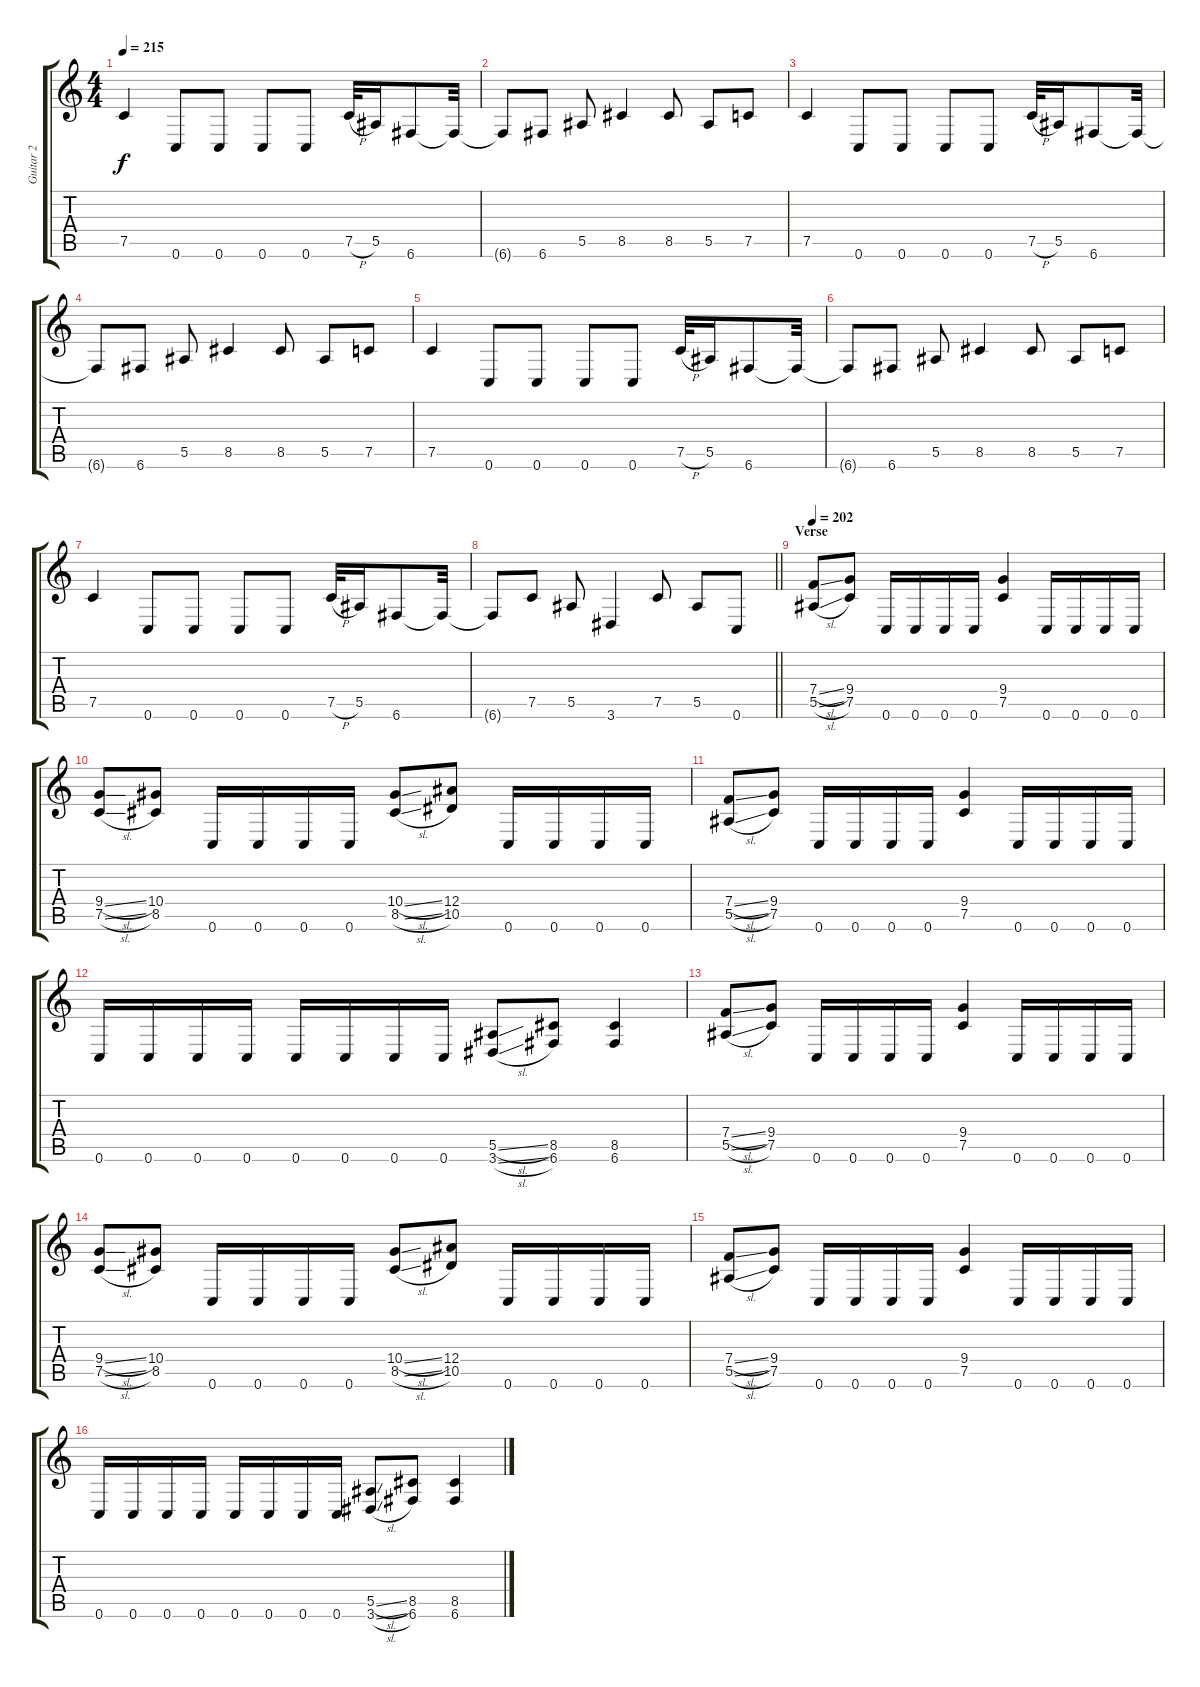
\track ("Guitar 2" "Guitar 2") {instrument overdrivenguitar}
\staff {score tabs}
\tuning (C4 G3 Eb3 Bb2 F2 C2) {hide}
\ts (4 4)
\tempo 215
\clef g2
\ks c
7.5.4{dy f} 0.6.8 0.6.8 0.6.8 0.6.8 7.5{h}.32 5.5.16 6.6.8 6.6{t}.32 |
6.6{t}.8 6.6.8 5.5.8 8.5.4 8.5.8 5.5.8 7.5.8 |
7.5.4 0.6.8 0.6.8 0.6.8 0.6.8 7.5{h}.32 5.5.16 6.6.8 6.6{t}.32 |
6.6{t}.8 6.6.8 5.5.8 8.5.4 8.5.8 5.5.8 7.5.8 |
7.5.4 0.6.8 0.6.8 0.6.8 0.6.8 7.5{h}.32 5.5.16 6.6.8 6.6{t}.32 |
6.6{t}.8 6.6.8 5.5.8 8.5.4 8.5.8 5.5.8 7.5.8 |
7.5.4 0.6.8 0.6.8 0.6.8 0.6.8 7.5{h}.32 5.5.16 6.6.8 6.6{t}.32 |
\barLineRight lightlight
6.6{t}.8 7.5.8 5.5.8 3.6.4 7.5.8 5.5.8 0.6.8 |
\section ("" "Verse")
\tempo 202
(7.4{sl} 5.5{sl}).8 (9.4 7.5).8 0.6.16 0.6.16 0.6.16 0.6.16 (9.4 7.5).4 0.6.16 0.6.16 0.6.16 0.6.16 |
(9.4{sl} 7.5{sl}).8 (10.4 8.5).8 0.6.16 0.6.16 0.6.16 0.6.16 (10.4{sl} 8.5{sl}).8 (12.4 10.5).8 0.6.16 0.6.16 0.6.16 0.6.16 |
(7.4{sl} 5.5{sl}).8 (9.4 7.5).8 0.6.16 0.6.16 0.6.16 0.6.16 (9.4 7.5).4 0.6.16 0.6.16 0.6.16 0.6.16 |
0.6.16 0.6.16 0.6.16 0.6.16 0.6.16 0.6.16 0.6.16 0.6.16 (5.5{sl} 3.6{sl}).8 (8.5 6.6).8 (8.5 6.6).4 |
(7.4{sl} 5.5{sl}).8 (9.4 7.5).8 0.6.16 0.6.16 0.6.16 0.6.16 (9.4 7.5).4 0.6.16 0.6.16 0.6.16 0.6.16 |
(9.4{sl} 7.5{sl}).8 (10.4 8.5).8 0.6.16 0.6.16 0.6.16 0.6.16 (10.4{sl} 8.5{sl}).8 (12.4 10.5).8 0.6.16 0.6.16 0.6.16 0.6.16 |
(7.4{sl} 5.5{sl}).8 (9.4 7.5).8 0.6.16 0.6.16 0.6.16 0.6.16 (9.4 7.5).4 0.6.16 0.6.16 0.6.16 0.6.16 |
0.6.16 0.6.16 0.6.16 0.6.16 0.6.16 0.6.16 0.6.16 0.6.16 (5.5{sl} 3.6{sl}).8 (8.5 6.6).8 (8.5 6.6).4
